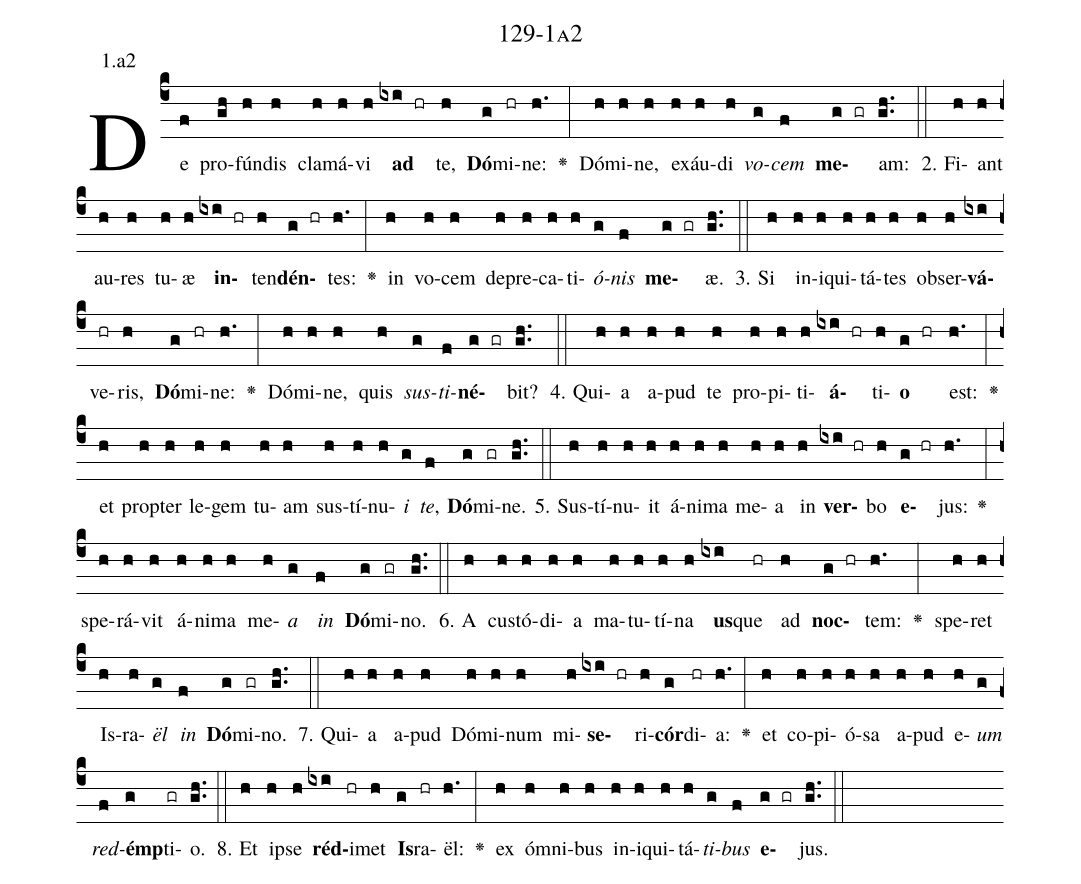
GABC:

name: 129-1a2;
annotation: 1.a2;
%%
(c4)De(f) pro(gh)fún(h)dis(h) cla(h)má(h)vi(h) <b>ad</b>(ixi hr) te,(h) <b>Dó</b>(g)mi(hr)ne:(h.) <v>\greheightstar</v>(:) Dó(h)mi(h)ne,(h) ex(h)áu(h)di(h) <i>vo</i>(g)<i>cem</i>(f) <b>me</b>(g gr)am:(gh..) (::)
2. Fi(h)ant(h) au(h)res(h) tu(h)æ(h) <b>in</b>(ixi hr)ten(h)<b>dén</b>(g hr)tes:(h.) <v>\greheightstar</v>(:) in(h) vo(h)cem(h) de(h)pre(h)ca(h)ti(h)<i>ó</i>(g)<i>nis</i>(f) <b>me</b>(g gr)æ.(gh..) (::)
3. Si(h) in(h)i(h)qui(h)tá(h)tes(h) ob(h)ser(h)<b>vá</b>(ixi)ve(hr)ris,(h) <b>Dó</b>(g)mi(hr)ne:(h.) <v>\greheightstar</v>(:) Dó(h)mi(h)ne,(h) quis(h) <i>sus</i>(g)<i>ti</i>(f)<b>né</b>(g gr)bit?(gh..) (::)
4. Qui(h)a(h) a(h)pud(h) te(h) pro(h)pi(h)ti(h)<b>á</b>(ixi hr)ti(h)<b>o</b>(g hr) est:(h.) <v>\greheightstar</v>(:) et(h) prop(h)ter(h) le(h)gem(h) tu(h)am(h) sus(h)tí(h)nu(h)<i>i</i>(g) <i>te</i>,(f) <b>Dó</b>(g)mi(gr)ne.(gh..) (::)
5. Sus(h)tí(h)nu(h)it(h) á(h)ni(h)ma(h) me(h)a(h) in(h) <b>ver</b>(ixi hr)bo(h) <b>e</b>(g hr)jus:(h.) <v>\greheightstar</v>(:) spe(h)rá(h)vit(h) á(h)ni(h)ma(h) me(h)<i>a</i>(g) <i>in</i>(f) <b>Dó</b>(g)mi(gr)no.(gh..) (::)
6. A(h) cus(h)tó(h)di(h)a(h) ma(h)tu(h)tí(h)na(h) <b>us</b>(ixi)que(hr) ad(h) <b>noc</b>(g hr)tem:(h.) <v>\greheightstar</v>(:) spe(h)ret(h) Is(h)ra(h)<i>ël</i>(g) <i>in</i>(f) <b>Dó</b>(g)mi(gr)no.(gh..) (::)
7. Qui(h)a(h) a(h)pud(h) Dó(h)mi(h)num(h) mi(h)<b>se</b>(ixi hr)ri(h)<b>cór</b>(g)di(hr)a:(h.) <v>\greheightstar</v>(:) et(h) co(h)pi(h)ó(h)sa(h) a(h)pud(h) e(h)<i>um</i>(g) <i>red</i>(f)<b>émp</b>(g)ti(gr)o.(gh..) (::)
8. Et(h) ip(h)se(h) <b>réd</b>(ixi)i(hr)met(h) <b>Is</b>(g)ra(hr)ël:(h.) <v>\greheightstar</v>(:) ex(h) óm(h)ni(h)bus(h) in(h)i(h)qui(h)tá(h)<i>ti</i>(g)<i>bus</i>(f) <b>e</b>(g gr)jus.(gh..) (::)
